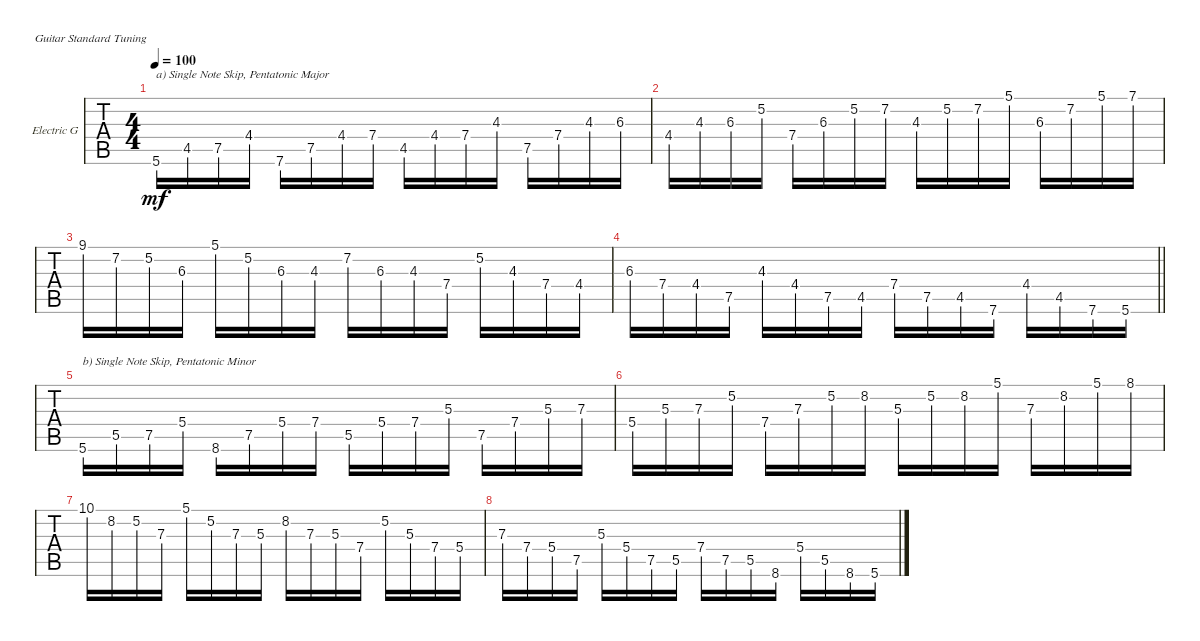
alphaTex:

\defaultSystemsLayout 4
\bracketExtendMode groupsimilarinstruments
\firstSystemTrackNameOrientation horizontal
\otherSystemsTrackNameOrientation horizontal
\track ("Electric Guitar" "Electric G") {instrument electricguitarclean}
\staff {tabs}
\tuning (E4 B3 G3 D3 A2 E2)
\ts (4 4)
\tempo 100
\clef g2
\ks c
5.6.16{txt "a) Single Note Skip, Pentatonic Major" dy mf instrument electricguitarclean} 4.5.16 7.5.16 4.4.16 7.6.16 7.5.16 4.4.16 7.4.16 4.5.16 4.4.16 7.4.16 4.3.16 7.5.16 7.4.16 4.3.16 6.3.16 |
4.4.16 4.3.16 6.3.16 5.2.16 7.4.16 6.3.16 5.2.16 7.2.16 4.3.16 5.2.16 7.2.16 5.1.16 6.3.16 7.2.16 5.1.16 7.1.16 |
9.1.16 7.2.16 5.2.16 6.3.16 5.1.16 5.2.16 6.3.16 4.3.16 7.2.16 6.3.16 4.3.16 7.4.16 5.2.16 4.3.16 7.4.16 4.4.16 |
\barLineRight lightlight
6.3.16 7.4.16 4.4.16 7.5.16 4.3.16 4.4.16 7.5.16 4.5.16 7.4.16 7.5.16 4.5.16 7.6.16 4.4.16 4.5.16 7.6.16 5.6.16 |
5.6.16{txt "b) Single Note Skip, Pentatonic Minor"} 5.5.16 7.5.16 5.4.16 8.6.16 7.5.16 5.4.16 7.4.16 5.5.16 5.4.16 7.4.16 5.3.16 7.5.16 7.4.16 5.3.16 7.3.16 |
5.4.16 5.3.16 7.3.16 5.2.16 7.4.16 7.3.16 5.2.16 8.2.16 5.3.16 5.2.16 8.2.16 5.1.16 7.3.16 8.2.16 5.1.16 8.1.16 |
10.1.16 8.2.16 5.2.16 7.3.16 5.1.16 5.2.16 7.3.16 5.3.16 8.2.16 7.3.16 5.3.16 7.4.16 5.2.16 5.3.16 7.4.16 5.4.16 |
7.3.16 7.4.16 5.4.16 7.5.16 5.3.16 5.4.16 7.5.16 5.5.16 7.4.16 7.5.16 5.5.16 8.6.16 5.4.16 5.5.16 8.6.16 5.6.16
